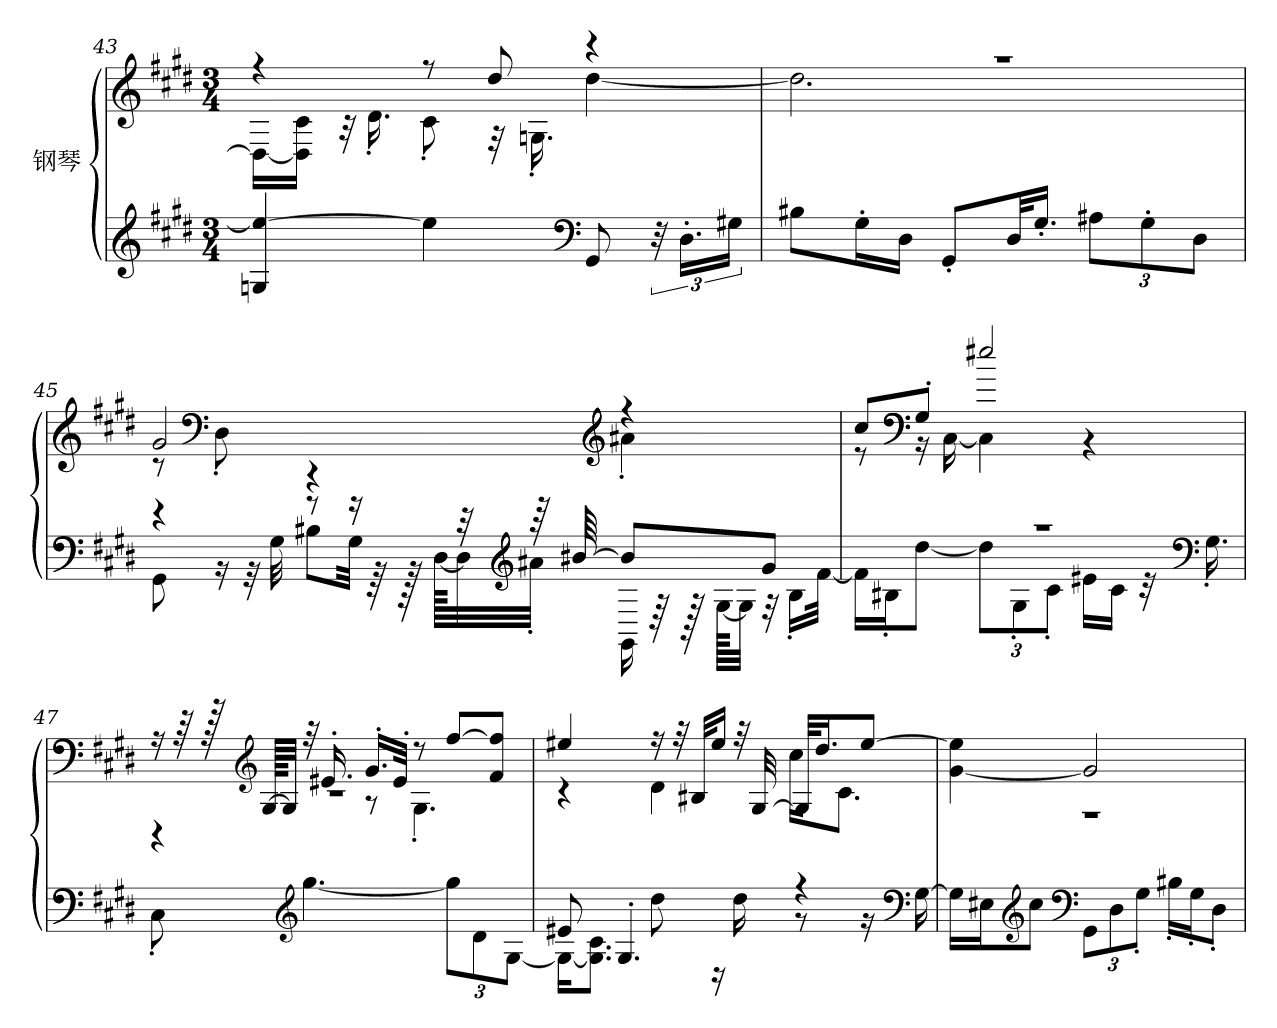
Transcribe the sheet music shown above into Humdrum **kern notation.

**kern	**kern
*part1	*part1
*staff2	*staff1
*I"钢琴	*
!!LO:LB:g=z
*clefG2	*clefG2
*k[f#c#g#d#]	*k[f#c#g#d#]
*M3/4	*M3/4
=43	=43
*	*^
4Gn/ 4ee#/_	4r	16D#\LL_
.	.	16D#\] 16c#\JJ
.	.	32r
.	.	16.d#'\
4ee#\]	8r	8c#'\
.	8dd#/	32r
.	.	16.Gn'\
*clefF4	*	*
8GG#/	4r	[4dd#\
48r	.	.
24.D#'\LL	.	.
24G#X\JJ	.	.
=44	=44	=44
8B#X\L	2.r	2.dd#\]
16G#'\L	.	.
16D#\JJ	.	.
8GG#'/L	.	.
32D#/KL	.	.
16.G#'/JJ	.	.
*Xbrackettup	*	*
12A#X\L	.	.
12G#'\	.	.
12D#\J	.	.
!!LO:LB:g=z	!!
=45	=45	=45
*^	*	*
4r	8GG#\	2g#/	8r
*	*	*clefF4	*
.	16r	.	8D#'\
.	32r	.	.
.	32G#\	.	.
8r	8B#X\L	.	4r
16r	32G#\Jkk	.	.
.	64r	.	.
.	128r	.	.
.	[128D#\KKLLL	.	.
32r	32D#\]	.	.
*clefG2	*	*	*
64r	32a#X'\JJJ	.	.
[64b#X/	.	.	.
*	*	*clefG2	*
8b#/L]	16GG#\	4r	4a#X'\
.	64r	.	.
.	128r	.	.
.	[128G#\KKLLL	.	.
.	32G#\JJJ]	.	.
8g#/J	32r	.	.
.	16B#'\LL	.	.
.	[32f#\JJk	.	.
!!LO:PB:g=z	!!
=46	=46	=46	=46
2.r	16f#\LL]	8cc#/L	8r
.	16B#X'\J	.	.
*	*	*clefF4	*
.	[8dd#\J	8G#'/J	16r
.	.	.	[16C#\
.	12dd#\L]	2ee#X/	4C#\]
.	12G#'\	.	.
.	12c#'\J	.	.
.	16e#X\LL	.	4r
.	16c#\JJ	.	.
.	32r	.	.
*clefF4	*	*	*
.	16.G#'\	.	.
=47	=47	=47	=47
2.r	8C#'\	16r	4r
.	.	64r	.
.	.	128r	.
*	*	*clefG2	*
.	.	[128G#/KKLLL	.
.	.	32G#/JJJ]	.
*clefG2	*	*	*
.	[4.gg#\	32r	.
.	.	16.e#X'/	.
.	.	16.g#'/LL	8r
.	.	32e#'/JJk	.
.	.	8r	4.G#'\
.	12gg#\L]	[8ff#/L	.
.	12d#\	.	.
.	.	8f#/ 8ff#/]J	.
.	[12G#\J	.	.
!!LO:LB:g=z	!!
=48	=48	=48	=48
8e#X/	16G#\KL_	4ee#X/	4r
.	8.G#\] 8.c#\J	.	.
4.G#'/	.	.	.
.	8dd#\	16r	4d#\
.	.	32r	.
.	.	32B#X/KLL	.
.	16r	16ee#/JJ	.
.	16dd#\	32r	.
.	.	[32G#/	.
4r	8r	32G#/KLL]	16cc#\KL
.	.	16.dd#/J	.
.	.	.	8.c#\J
.	16r	[8ee#/J	.
*clefF4	*	*	*
.	[16G#\	.	.
*	*	*v	*v
=49	=49	=49
2.r	16G#\LL]	[4g#\ 4ee#\]
.	16E#X\J	.
*clefG2	*	*
.	8cc#\J	.
*clefF4	*	*
.	12GG#\L	2g#/]
.	12D#\	.
.	12G#'\J	.
.	16B#X'\LL	.
.	16G#'\J	.
.	8D#'\J	.
*v	*v	*
=	=
*-	*-
